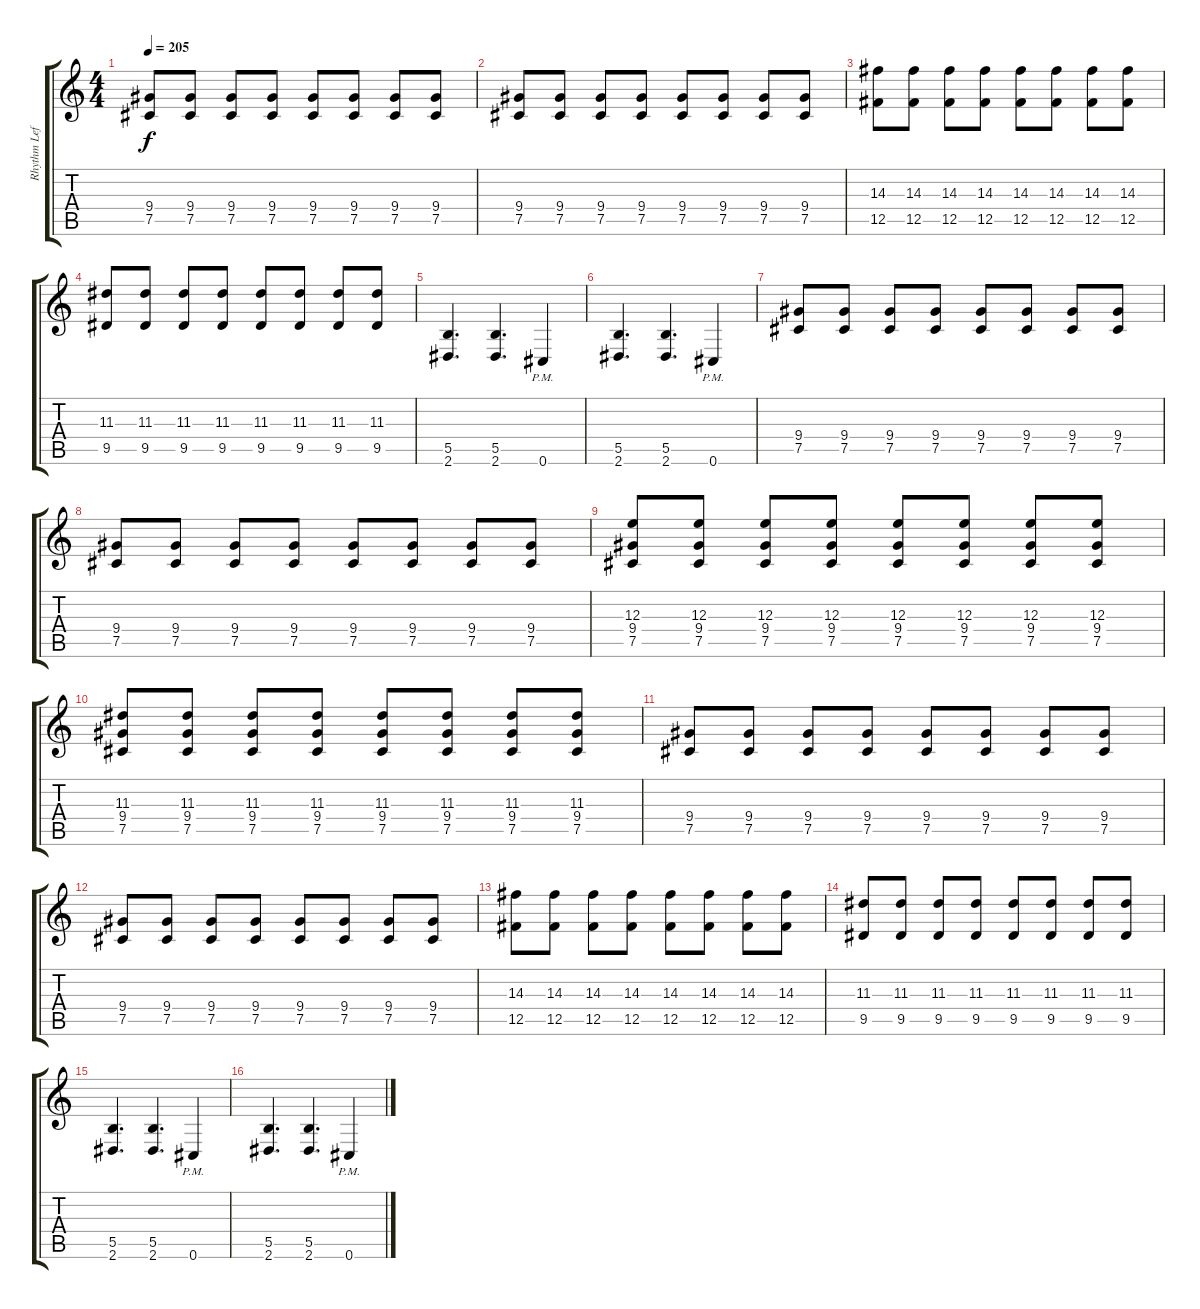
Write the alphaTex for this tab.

\track ("Rhythm Left" "Rhythm Lef") {instrument distortionguitar}
\staff {score tabs}
\tuning (Db4 Ab3 E3 B2 Gb2 Db2) {hide}
\ts (4 4)
\tempo 205
\clef g2
\ks c
(9.4 7.5).8{dy f} (9.4 7.5).8 (9.4 7.5).8 (9.4 7.5).8 (9.4 7.5).8 (9.4 7.5).8 (9.4 7.5).8 (9.4 7.5).8 |
(9.4 7.5).8 (9.4 7.5).8 (9.4 7.5).8 (9.4 7.5).8 (9.4 7.5).8 (9.4 7.5).8 (9.4 7.5).8 (9.4 7.5).8 |
(14.3 12.5).8 (14.3 12.5).8 (14.3 12.5).8 (14.3 12.5).8 (14.3 12.5).8 (14.3 12.5).8 (14.3 12.5).8 (14.3 12.5).8 |
(11.3 9.5).8 (11.3 9.5).8 (11.3 9.5).8 (11.3 9.5).8 (11.3 9.5).8 (11.3 9.5).8 (11.3 9.5).8 (11.3 9.5).8 |
(5.5 2.6).4{d} (5.5 2.6).4{d} 0.6{pm}.4 |
(5.5 2.6).4{d} (5.5 2.6).4{d} 0.6{pm}.4 |
(9.4 7.5).8 (9.4 7.5).8 (9.4 7.5).8 (9.4 7.5).8 (9.4 7.5).8 (9.4 7.5).8 (9.4 7.5).8 (9.4 7.5).8 |
(9.4 7.5).8 (9.4 7.5).8 (9.4 7.5).8 (9.4 7.5).8 (9.4 7.5).8 (9.4 7.5).8 (9.4 7.5).8 (9.4 7.5).8 |
(12.3 9.4 7.5).8 (12.3 9.4 7.5).8 (12.3 9.4 7.5).8 (12.3 9.4 7.5).8 (12.3 9.4 7.5).8 (12.3 9.4 7.5).8 (12.3 9.4 7.5).8 (12.3 9.4 7.5).8 |
(11.3 9.4 7.5).8 (11.3 9.4 7.5).8 (11.3 9.4 7.5).8 (11.3 9.4 7.5).8 (11.3 9.4 7.5).8 (11.3 9.4 7.5).8 (11.3 9.4 7.5).8 (11.3 9.4 7.5).8 |
(9.4 7.5).8 (9.4 7.5).8 (9.4 7.5).8 (9.4 7.5).8 (9.4 7.5).8 (9.4 7.5).8 (9.4 7.5).8 (9.4 7.5).8 |
(9.4 7.5).8 (9.4 7.5).8 (9.4 7.5).8 (9.4 7.5).8 (9.4 7.5).8 (9.4 7.5).8 (9.4 7.5).8 (9.4 7.5).8 |
(14.3 12.5).8 (14.3 12.5).8 (14.3 12.5).8 (14.3 12.5).8 (14.3 12.5).8 (14.3 12.5).8 (14.3 12.5).8 (14.3 12.5).8 |
(11.3 9.5).8 (11.3 9.5).8 (11.3 9.5).8 (11.3 9.5).8 (11.3 9.5).8 (11.3 9.5).8 (11.3 9.5).8 (11.3 9.5).8 |
(5.5 2.6).4{d} (5.5 2.6).4{d} 0.6{pm}.4 |
(5.5 2.6).4{d} (5.5 2.6).4{d} 0.6{pm}.4
